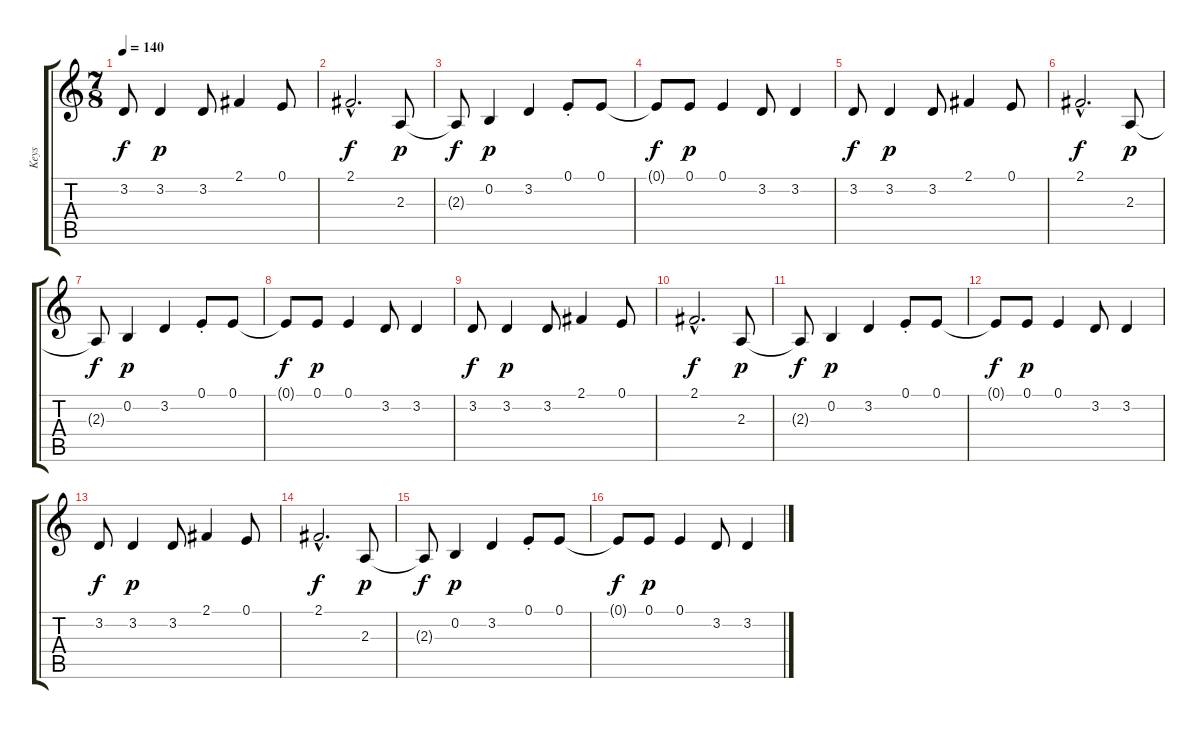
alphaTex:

\track ("Keys" "Keys") {instrument brightacousticpiano}
\staff {score tabs}
\tuning (E4 B3 G3 D3 A2 E2) {hide}
\ts (7 8)
\tempo 140
\clef g2
\ks c
3.2.8{dy f} 3.2.4{dy p} 3.2.8 2.1.4 0.1.8 |
2.1{hac}.2{d dy f} 2.3.8{dy p} |
2.3{t}.8{dy f} 0.2.4{dy p} 3.2.4 0.1{st}.8 0.1.8 |
0.1{t}.8{dy f} 0.1.8{dy p} 0.1.4 3.2.8 3.2.4 |
3.2.8{dy f} 3.2.4{dy p} 3.2.8 2.1.4 0.1.8 |
2.1{hac}.2{d dy f} 2.3.8{dy p} |
2.3{t}.8{dy f} 0.2.4{dy p} 3.2.4 0.1{st}.8 0.1.8 |
0.1{t}.8{dy f} 0.1.8{dy p} 0.1.4 3.2.8 3.2.4 |
3.2.8{dy f} 3.2.4{dy p} 3.2.8 2.1.4 0.1.8 |
2.1{hac}.2{d dy f} 2.3.8{dy p} |
2.3{t}.8{dy f} 0.2.4{dy p} 3.2.4 0.1{st}.8 0.1.8 |
0.1{t}.8{dy f} 0.1.8{dy p} 0.1.4 3.2.8 3.2.4 |
3.2.8{dy f} 3.2.4{dy p} 3.2.8 2.1.4 0.1.8 |
2.1{hac}.2{d dy f} 2.3.8{dy p} |
2.3{t}.8{dy f} 0.2.4{dy p} 3.2.4 0.1{st}.8 0.1.8 |
0.1{t}.8{dy f} 0.1.8{dy p} 0.1.4 3.2.8 3.2.4
